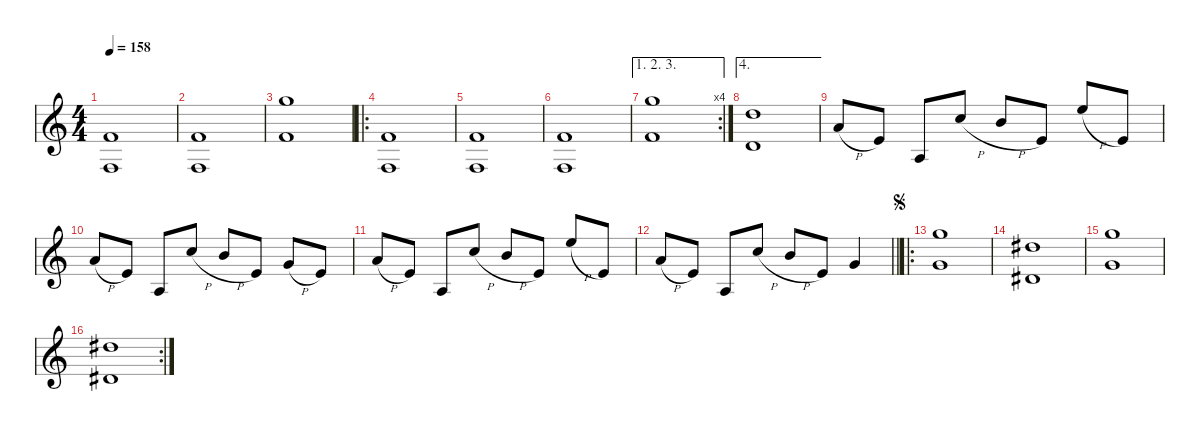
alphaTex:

\defaultSystemsLayout 4
\hideDynamics
\bracketExtendMode nobrackets
\singleTrackTrackNamePolicy hidden
\multiTrackTrackNamePolicy hidden
\firstSystemTrackNameMode fullname
\firstSystemTrackNameOrientation horizontal
\otherSystemsTrackNameOrientation horizontal
\track ("Keyboard Lead" "led.synth.") {instrument lead1square}
\staff {score}
\tuning (E4 C4 G3 C3 G2 C2)
\ts (4 4)
\tempo 158
\clef g2
\ks c
(17.4 17.6).1{dy f beam Up} |
(17.4 17.6).1{beam Up} |
(15.1 17.4).1{beam Down} |
\ro
(17.4 17.6).1{beam Up} |
(17.4 17.6).1{beam Up} |
(17.4 17.6).1{beam Up} |
\ae (1 2 3)
\rc 4
(15.1 17.4).1{beam Down} |
\ae 4
(14.2 14.4).1{beam Up} |
5.1{h}.8{instrument lead1square beam Up} 0.1.8{beam Up} 9.4.8{beam Up} 8.1{h}.8{beam Up} 7.1{h}.8{beam Up} 0.1.8{beam Up} 12.1{h}.8{beam Up} 0.1.8{beam Up} |
5.1{h}.8{beam Up} 0.1.8{beam Up} 9.4.8{beam Up} 8.1{h}.8{beam Up} 7.1{h}.8{beam Up} 0.1.8{beam Up} 3.1{h}.8{beam Up} 0.1.8{beam Up} |
5.1{h}.8{beam Up} 0.1.8{beam Up} 9.4.8{beam Up} 8.1{h}.8{beam Up} 7.1{h}.8{beam Up} 0.1.8{beam Up} 12.1{h}.8{beam Up} 0.1.8{beam Up} |
\barLineRight lightlight
5.1{h}.8{beam Up} 0.1.8{beam Up} 9.4.8{beam Up} 8.1{h}.8{beam Up} 7.1{h}.8{beam Up} 0.1.8{beam Up} 3.1.4{beam Up} |
\ro
\jump segno
(19.2 19.4).1{instrument stringensemble1 beam Down} |
(20.3{acc #} 20.5{acc #}).1{beam Up} |
(19.2 19.4).1{beam Down} |
\rc 2
(20.3{acc #} 20.5{acc #}).1{beam Up}
